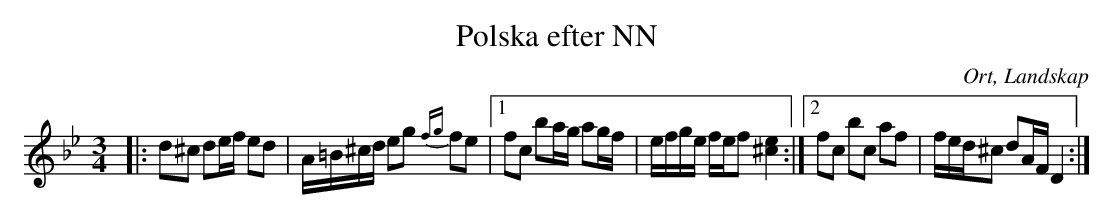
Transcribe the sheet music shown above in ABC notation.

X:1
T:Polska efter NN
O:Ort, Landskap
M:3/4
L:1/8
K:Bb
|:d^c de/f/ ed|A/=B/^c/d/ eg {fg}fe|1 fc ba/g/ ag/f/| e/f/g/e/ f/e/f [^c2e2]:|2 fc bc af|f/e/d/^c dA/F/ D2:|
